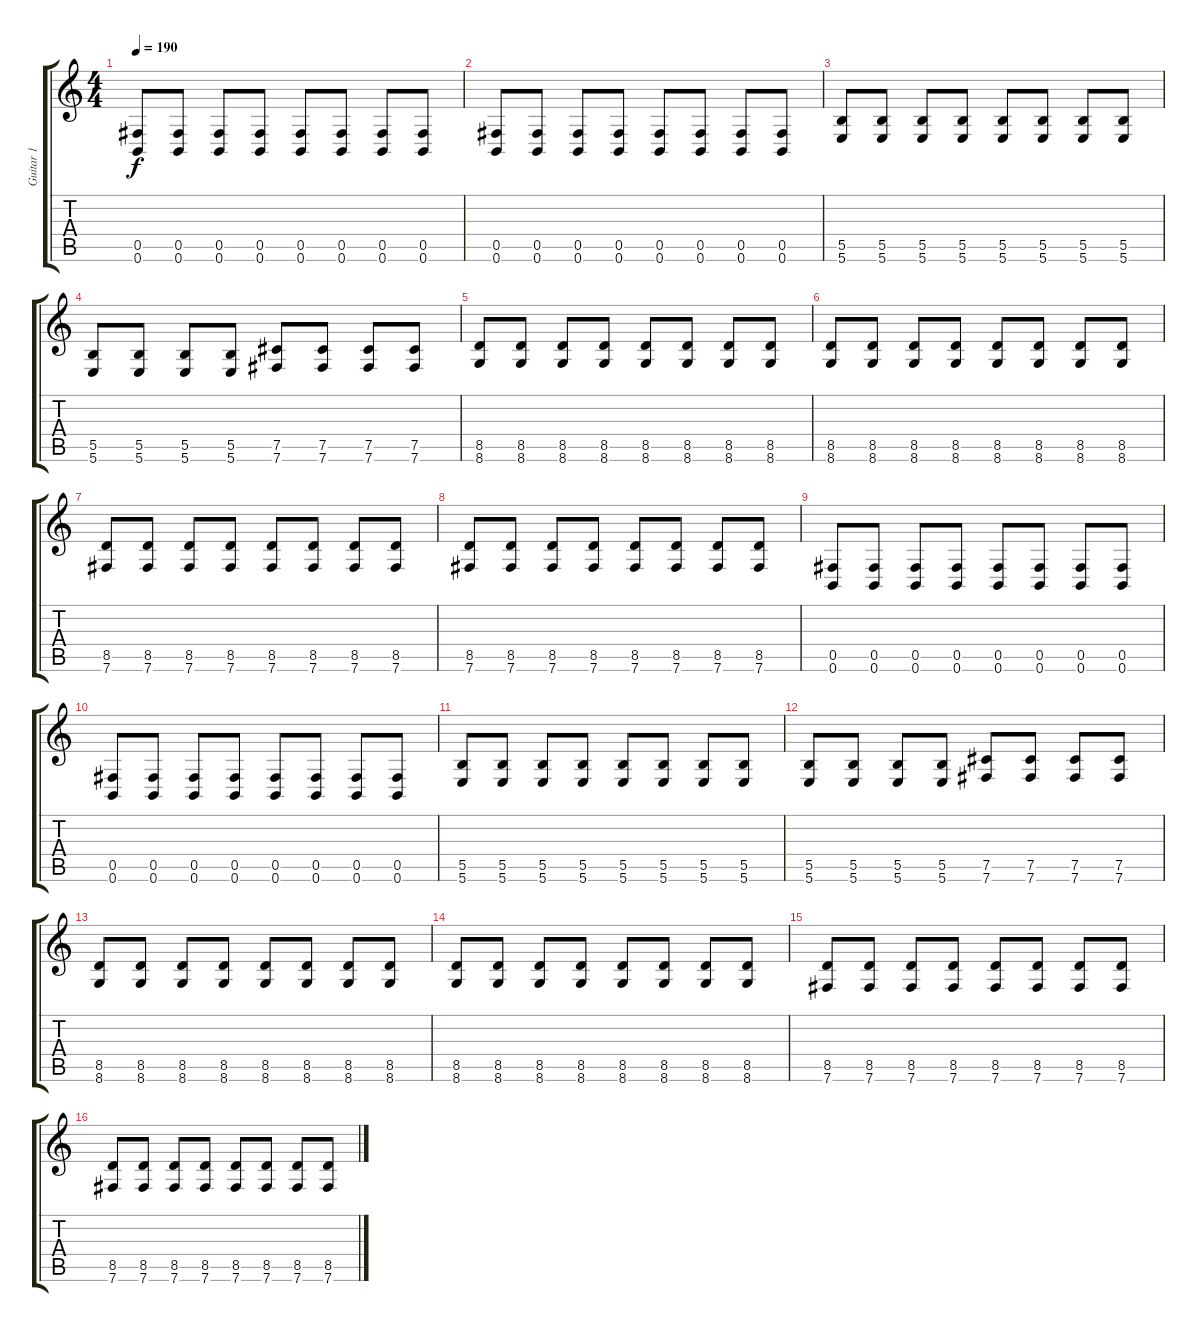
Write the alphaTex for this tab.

\track ("Guitar 1" "Guitar 1") {instrument distortionguitar}
\staff {score tabs}
\tuning (Db4 Ab3 E3 B2 Gb2 B1) {hide}
\ts (4 4)
\tempo 190
\clef g2
\ks c
(0.5 0.6).8{dy f} (0.5 0.6).8 (0.5 0.6).8 (0.5 0.6).8 (0.5 0.6).8 (0.5 0.6).8 (0.5 0.6).8 (0.5 0.6).8 |
(0.5 0.6).8 (0.5 0.6).8 (0.5 0.6).8 (0.5 0.6).8 (0.5 0.6).8 (0.5 0.6).8 (0.5 0.6).8 (0.5 0.6).8 |
(5.5 5.6).8 (5.5 5.6).8 (5.5 5.6).8 (5.5 5.6).8 (5.5 5.6).8 (5.5 5.6).8 (5.5 5.6).8 (5.5 5.6).8 |
(5.5 5.6).8 (5.5 5.6).8 (5.5 5.6).8 (5.5 5.6).8 (7.5 7.6).8 (7.5 7.6).8 (7.5 7.6).8 (7.5 7.6).8 |
(8.5 8.6).8 (8.5 8.6).8 (8.5 8.6).8 (8.5 8.6).8 (8.5 8.6).8 (8.5 8.6).8 (8.5 8.6).8 (8.5 8.6).8 |
(8.5 8.6).8 (8.5 8.6).8 (8.5 8.6).8 (8.5 8.6).8 (8.5 8.6).8 (8.5 8.6).8 (8.5 8.6).8 (8.5 8.6).8 |
(8.5 7.6).8 (8.5 7.6).8 (8.5 7.6).8 (8.5 7.6).8 (8.5 7.6).8 (8.5 7.6).8 (8.5 7.6).8 (8.5 7.6).8 |
(8.5 7.6).8 (8.5 7.6).8 (8.5 7.6).8 (8.5 7.6).8 (8.5 7.6).8 (8.5 7.6).8 (8.5 7.6).8 (8.5 7.6).8 |
(0.5 0.6).8 (0.5 0.6).8 (0.5 0.6).8 (0.5 0.6).8 (0.5 0.6).8 (0.5 0.6).8 (0.5 0.6).8 (0.5 0.6).8 |
(0.5 0.6).8 (0.5 0.6).8 (0.5 0.6).8 (0.5 0.6).8 (0.5 0.6).8 (0.5 0.6).8 (0.5 0.6).8 (0.5 0.6).8 |
(5.5 5.6).8 (5.5 5.6).8 (5.5 5.6).8 (5.5 5.6).8 (5.5 5.6).8 (5.5 5.6).8 (5.5 5.6).8 (5.5 5.6).8 |
(5.5 5.6).8 (5.5 5.6).8 (5.5 5.6).8 (5.5 5.6).8 (7.5 7.6).8 (7.5 7.6).8 (7.5 7.6).8 (7.5 7.6).8 |
(8.5 8.6).8 (8.5 8.6).8 (8.5 8.6).8 (8.5 8.6).8 (8.5 8.6).8 (8.5 8.6).8 (8.5 8.6).8 (8.5 8.6).8 |
(8.5 8.6).8 (8.5 8.6).8 (8.5 8.6).8 (8.5 8.6).8 (8.5 8.6).8 (8.5 8.6).8 (8.5 8.6).8 (8.5 8.6).8 |
(8.5 7.6).8 (8.5 7.6).8 (8.5 7.6).8 (8.5 7.6).8 (8.5 7.6).8 (8.5 7.6).8 (8.5 7.6).8 (8.5 7.6).8 |
(8.5 7.6).8 (8.5 7.6).8 (8.5 7.6).8 (8.5 7.6).8 (8.5 7.6).8 (8.5 7.6).8 (8.5 7.6).8 (8.5 7.6).8
